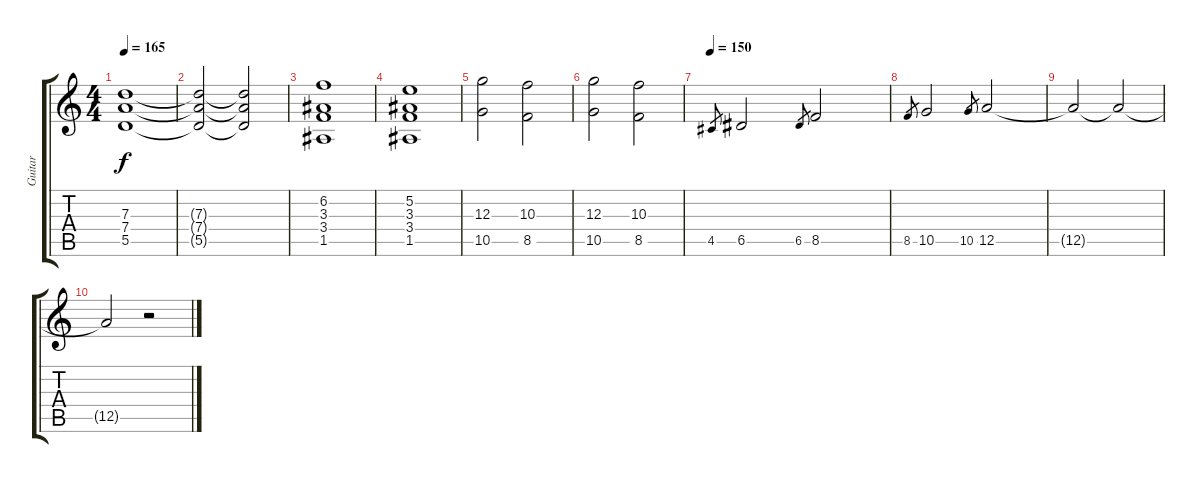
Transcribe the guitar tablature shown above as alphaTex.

\track ("Guitar" "Guitar") {instrument distortionguitar}
\staff {score tabs}
\tuning (E4 B3 G3 D3 A2 E2) {hide}
\ts (4 4)
\tempo 165
\clef g2
\ks c
(7.3 7.4 5.5).1{dy f} |
(7.3{t} 7.4{t} 5.5{t}).2 (7.3{t} 7.4{t} 5.5{t}).2 |
(6.2 3.3 3.4 1.5).1 |
(5.2 3.3 3.4 1.5).1 |
(12.3 10.5).2 (10.3 8.5).2 |
(12.3 10.5).2 (10.3 8.5).2 |
\tempo 150
4.5.8{gr} 6.5.2 6.5.8{gr} 8.5.2 |
8.5.8{gr} 10.5.2 10.5.8{gr} 12.5.2 |
12.5{t}.2 12.5{t}.2 |
12.5{t}.2 r.2
